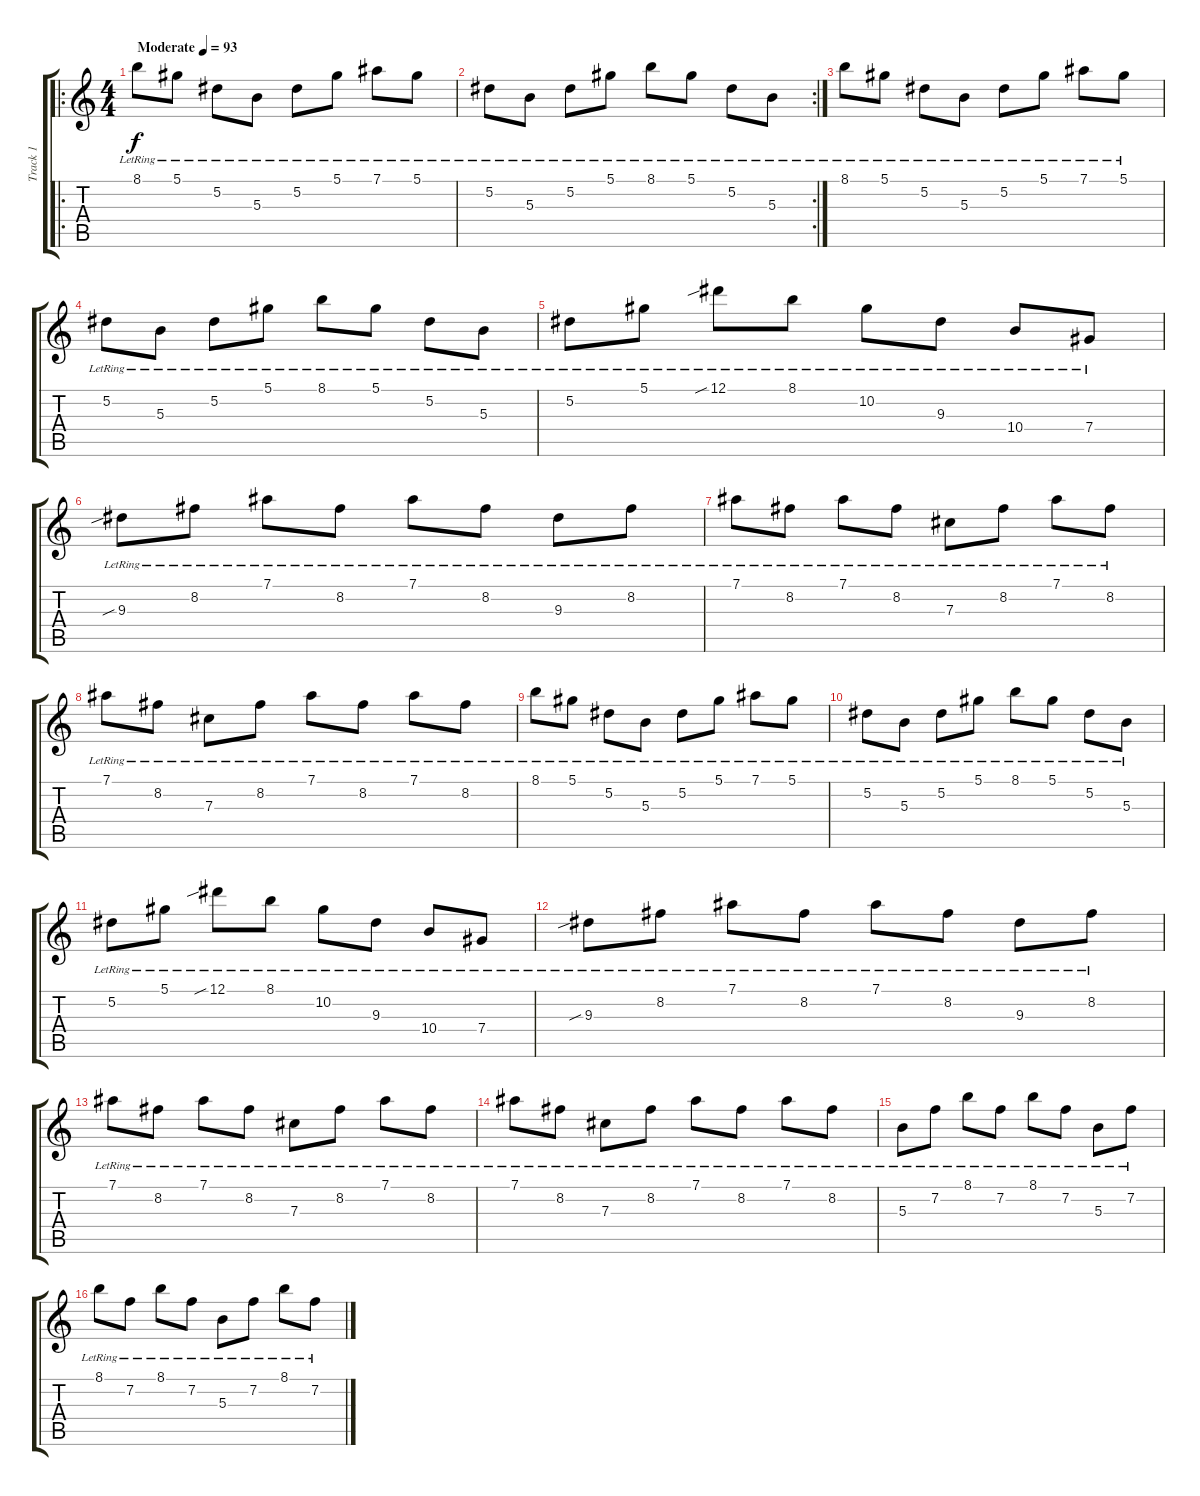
\track ("Track 1" "Track 1") {instrument electricguitarjazz}
\staff {score tabs}
\tuning (Eb4 Bb3 Gb3 Db3 Ab2 Db2) {hide}
\ro
\ts (4 4)
\tempo (93 "Moderate")
\tempo 145
\tempo (93 "Moderate")
\clef g2
\ks c
8.1{lr}.8{dy f instrument electricguitarjazz} 5.1{lr}.8 5.2{lr}.8 5.3{lr}.8 5.2{lr}.8 5.1{lr}.8 7.1{lr}.8 5.1{lr}.8 |
\rc 2
5.2{lr}.8 5.3{lr}.8 5.2{lr}.8 5.1{lr}.8 8.1{lr}.8 5.1{lr}.8 5.2{lr}.8 5.3{lr}.8 |
8.1{lr}.8 5.1{lr}.8 5.2{lr}.8 5.3{lr}.8 5.2{lr}.8 5.1{lr}.8 7.1{lr}.8 5.1{lr}.8 |
5.2{lr}.8 5.3{lr}.8 5.2{lr}.8 5.1{lr}.8 8.1{lr}.8 5.1{lr}.8 5.2{lr}.8 5.3{lr}.8 |
5.2{lr}.8 5.1{lr}.8 12.1{sib lr}.8 8.1{lr}.8 10.2{lr}.8 9.3{lr}.8 10.4{lr}.8 7.4{lr}.8 |
9.3{sib lr}.8 8.2{lr}.8 7.1{lr}.8 8.2{lr}.8 7.1{lr}.8 8.2{lr}.8 9.3{lr}.8 8.2{lr}.8 |
7.1{lr}.8 8.2{lr}.8 7.1{lr}.8 8.2{lr}.8 7.3{lr}.8 8.2{lr}.8 7.1{lr}.8 8.2{lr}.8 |
7.1{lr}.8 8.2{lr}.8 7.3{lr}.8 8.2{lr}.8 7.1{lr}.8 8.2{lr}.8 7.1{lr}.8 8.2{lr}.8 |
8.1{lr}.8 5.1{lr}.8 5.2{lr}.8 5.3{lr}.8 5.2{lr}.8 5.1{lr}.8 7.1{lr}.8 5.1{lr}.8 |
5.2{lr}.8 5.3{lr}.8 5.2{lr}.8 5.1{lr}.8 8.1{lr}.8 5.1{lr}.8 5.2{lr}.8 5.3{lr}.8 |
5.2{lr}.8 5.1{lr}.8 12.1{sib lr}.8 8.1{lr}.8 10.2{lr}.8 9.3{lr}.8 10.4{lr}.8 7.4{lr}.8 |
9.3{sib lr}.8 8.2{lr}.8 7.1{lr}.8 8.2{lr}.8 7.1{lr}.8 8.2{lr}.8 9.3{lr}.8 8.2{lr}.8 |
7.1{lr}.8 8.2{lr}.8 7.1{lr}.8 8.2{lr}.8 7.3{lr}.8 8.2{lr}.8 7.1{lr}.8 8.2{lr}.8 |
7.1{lr}.8 8.2{lr}.8 7.3{lr}.8 8.2{lr}.8 7.1{lr}.8 8.2{lr}.8 7.1{lr}.8 8.2{lr}.8 |
5.3{lr}.8 7.2{lr}.8 8.1{lr}.8 7.2{lr}.8 8.1{lr}.8 7.2{lr}.8 5.3{lr}.8 7.2{lr}.8 |
8.1{lr}.8 7.2{lr}.8 8.1{lr}.8 7.2{lr}.8 5.3{lr}.8 7.2{lr}.8 8.1{lr}.8 7.2{lr}.8
